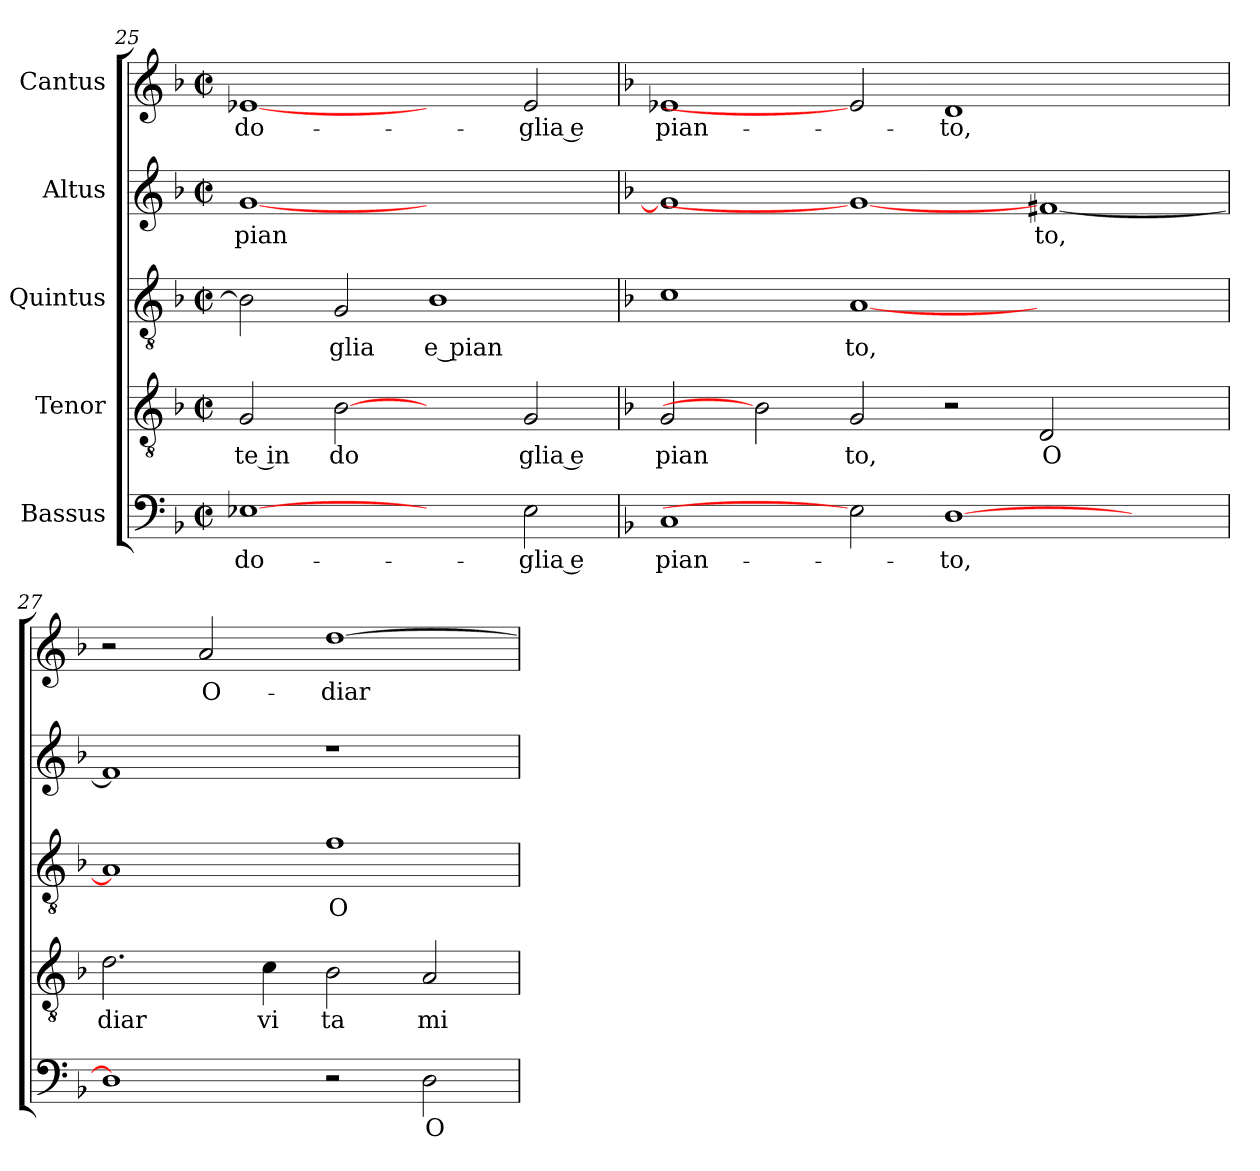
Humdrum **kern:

**kern	**text	**kern	**text	**kern	**text	**kern	**text	**kern	**text
*part5	*part5	*part4	*part4	*part3	*part3	*part2	*part2	*part1	*part1
*staff5	*staff5	*staff4	*staff4	*staff3	*staff3	*staff2	*staff2	*staff1	*staff1
*I"Bassus	*	*I"Tenor	*	*I"Quintus	*	*I"Altus	*	*I"Cantus	*
*clefF4	*	*clefGv2	*	*clefGv2	*	*clefG2	*	*clefG2	*
*k[b-]	*	*k[b-]	*	*k[b-]	*	*k[b-]	*	*k[b-]	*
*F:	*	*F:	*	*F:	*	*F:	*	*F:	*
*M2/2	*	*M2/2	*	*M2/2	*	*M2/2	*	*M2/2	*
*met(c|)	*	*met(c|)	*	*met(c|)	*	*met(c|)	*	*met(c|)	*
=25	=25	=25	=25	=25	=25	=25	=25	=25	=25
!	!LO:LY:b:cj	!	!LO:LY:b:rj	!	!	!	!LO:LY:b	!	!LO:LY:b:cj
[1E-	do-	2G/	te in	2B-\]	.	[<1g	pian	[1e-X	do-
!	!	!	!LO:LY:b:cj	!	!LO:LY:b:cj	!	!	!	!
.	.	[2B-	do	2G/	glia	.	.	.	.
!	!	!	!	!	!LO:LY:b:rj	!	!	!	!
2ryy	.	2ryy	.	1B-	e pian	1ryy	.	2ryy	.
!	!LO:LY:b:cj	!	!LO:LY:b:cj	!	!	!	!	!	!LO:LY:b:cj
2E-\	-glia e	2G/	glia e	.	.	.	.	2e-/	-glia e
=26	=26	=26	=26	=26	=26	=26	=26	=26	=26
*k[b-]	*	*	*	*	*	*	*	*	*
*F:	*	*	*	*	*	*	*	*	*
!	!LO:LY:b:cj	!	!LO:LY:b:cj	!	!	!	!	!	!LO:LY:b:cj
1C	pian-	2G/	pian	1c	.	1g]	.	1e-X	pian-
.	.	2B-]	.	.	.	.	.	.	.
!	!	!	!LO:LY:b:cj	!	!LO:LY:b:cj	!	!	!	!
2E-]	.	2G/	to,	[<1A	to,	1g_	.	2e-]	.
!	!LO:LY:b:cj	!	!	!	!	!	!	!	!LO:LY:b:cj
[>1D	-to,	2r	.	.	.	.	.	1d	-to,
!	!	!	!LO:LY:b:cj	!	!	!	!LO:LY:b:cj	!	!
.	.	2D/	O	1ryy	.	[<1f#X	to,	.	.
2ryy	.	2ryy	.	.	.	.	.	2ryy	.
=27	=27	=27	=27	=27	=27	=27	=27	=27	=27
!	!	!	!LO:LY:b:cj	!	!	!	!	!	!
1D]	.	2.d\	diar	1A]	.	1f#]	.	2r	.
!	!	!	!	!	!	!	!	!	!LO:LY:b:cj
.	.	.	.	.	.	.	.	2a/	O-
!	!	!	!LO:LY:b:cj	!	!	!	!	!	!
.	.	4c\	vi	.	.	.	.	.	.
!	!	!	!LO:LY:b:cj	!	!LO:LY:b:cj	!	!	!	!LO:LY:b
2r	.	2B-\	ta	1f	O	1r	.	[>1dd	-diar
!	!LO:LY:b:cj	!	!LO:LY:b:cj	!	!	!	!	!	!
2D\	O-	2A/	mi	.	.	.	.	.	.
=	=	=	=	=	=	=	=	=	=
*-	*-	*-	*-	*-	*-	*-	*-	*-	*-
